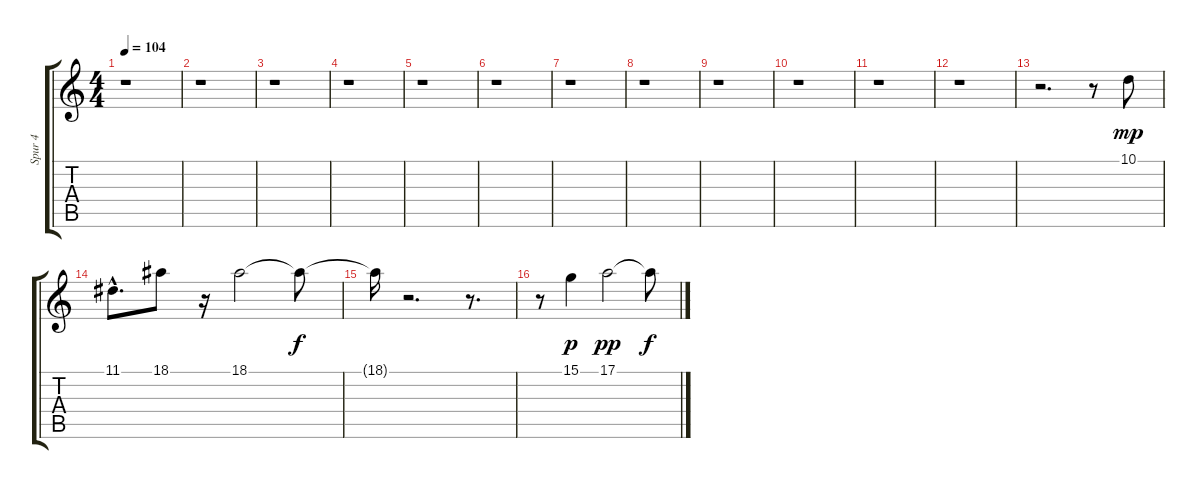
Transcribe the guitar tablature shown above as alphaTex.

\track ("Spur 4" "Spur 4") {instrument pad1newage}
\staff {score tabs}
\tuning (E4 B3 G3 D3 A2 E2) {hide}
\ts (4 4)
\tempo 104
\clef g2
\ks c
r.1{dy f} |
r.1 |
r.1 |
r.1 |
r.1 |
r.1 |
r.1 |
r.1 |
r.1 |
r.1 |
r.1 |
r.1 |
r.2{d} r.8 10.1.8{dy mp} |
11.1{hac}.8{d} 18.1.8 r.16 18.1.2 18.1{t}.8{dy f} |
18.1{t}.16 r.2{d} r.8{d} |
r.8 15.1.4{dy p} 17.1.2{dy pp} 17.1{t}.8{dy f}
